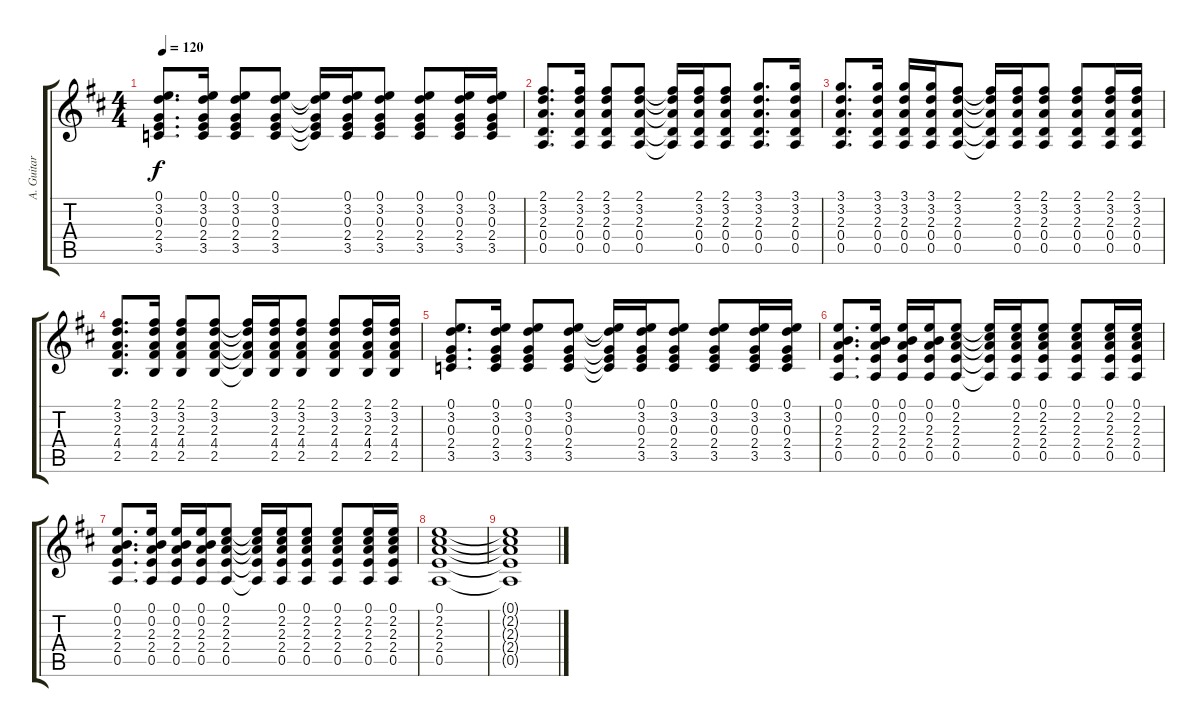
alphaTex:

\track ("A. Guitar II" "A. Guitar ") {instrument acousticguitarsteel}
\staff {score tabs}
\tuning (E4 B3 G3 D3 A2 E2) {hide}
\ts (4 4)
\tempo 120
\clef g2
\ks d
(0.1 3.2 0.3 2.4 3.5).8{d dy f} (0.1 3.2 0.3 2.4 3.5).16 (0.1 3.2 0.3 2.4 3.5).8 (0.1 3.2 0.3 2.4 3.5).8 (0.1{t} 3.2{t} 0.3{t} 2.4{t} 3.5{t}).16 (0.1 3.2 0.3 2.4 3.5).16 (0.1 3.2 0.3 2.4 3.5).8 (0.1 3.2 0.3 2.4 3.5).8 (0.1 3.2 0.3 2.4 3.5).16 (0.1 3.2 0.3 2.4 3.5).16 |
(2.1 3.2 2.3 0.4 0.5).8{d} (2.1 3.2 2.3 0.4 0.5).16 (2.1 3.2 2.3 0.4 0.5).8 (2.1 3.2 2.3 0.4 0.5).8 (2.1{t} 3.2{t} 2.3{t} 0.4{t} 0.5{t}).16 (2.1 3.2 2.3 0.4 0.5).16 (2.1 3.2 2.3 0.4 0.5).8 (3.1 3.2 2.3 0.4 0.5).8{d} (3.1 3.2 2.3 0.4 0.5).16 |
(3.1 3.2 2.3 0.4 0.5).8{d} (3.1 3.2 2.3 0.4 0.5).16 (3.1 3.2 2.3 0.4 0.5).16 (3.1 3.2 2.3 0.4 0.5).16 (2.1 3.2 2.3 0.4 0.5).8 (2.1{t} 3.2{t} 2.3{t} 0.4{t} 0.5{t}).16 (2.1 3.2 2.3 0.4 0.5).16 (2.1 3.2 2.3 0.4 0.5).8 (2.1 3.2 2.3 0.4 0.5).8 (2.1 3.2 2.3 0.4 0.5).16 (2.1 3.2 2.3 0.4 0.5).16 |
(2.1 3.2 2.3 4.4 2.5).8{d} (2.1 3.2 2.3 4.4 2.5).16 (2.1 3.2 2.3 4.4 2.5).8 (2.1 3.2 2.3 4.4 2.5).8 (2.1{t} 3.2{t} 2.3{t} 4.4{t} 2.5{t}).16 (2.1 3.2 2.3 4.4 2.5).16 (2.1 3.2 2.3 4.4 2.5).8 (2.1 3.2 2.3 4.4 2.5).8 (2.1 3.2 2.3 4.4 2.5).16 (2.1 3.2 2.3 4.4 2.5).16 |
(0.1 3.2 0.3 2.4 3.5).8{d} (0.1 3.2 0.3 2.4 3.5).16 (0.1 3.2 0.3 2.4 3.5).8 (0.1 3.2 0.3 2.4 3.5).8 (0.1{t} 3.2{t} 0.3{t} 2.4{t} 3.5{t}).16 (0.1 3.2 0.3 2.4 3.5).16 (0.1 3.2 0.3 2.4 3.5).8 (0.1 3.2 0.3 2.4 3.5).8 (0.1 3.2 0.3 2.4 3.5).16 (0.1 3.2 0.3 2.4 3.5).16 |
(0.1 0.2 2.3 2.4 0.5).8{d} (0.1 0.2 2.3 2.4 0.5).16 (0.1 0.2 2.3 2.4 0.5).16 (0.1 0.2 2.3 2.4 0.5).16 (0.1 2.2 2.3 2.4 0.5).8 (0.1{t} 2.2{t} 2.3{t} 2.4{t} 0.5{t}).16 (0.1 2.2 2.3 2.4 0.5).16 (0.1 2.2 2.3 2.4 0.5).8 (0.1 2.2 2.3 2.4 0.5).8 (0.1 2.2 2.3 2.4 0.5).16 (0.1 2.2 2.3 2.4 0.5).16 |
(0.1 0.2 2.3 2.4 0.5).8{d} (0.1 0.2 2.3 2.4 0.5).16 (0.1 0.2 2.3 2.4 0.5).16 (0.1 0.2 2.3 2.4 0.5).16 (0.1 2.2 2.3 2.4 0.5).8 (0.1{t} 2.2{t} 2.3{t} 2.4{t} 0.5{t}).16 (0.1 2.2 2.3 2.4 0.5).16 (0.1 2.2 2.3 2.4 0.5).8 (0.1 2.2 2.3 2.4 0.5).8 (0.1 2.2 2.3 2.4 0.5).16 (0.1 2.2 2.3 2.4 0.5).16 |
(0.1 2.2 2.3 2.4 0.5).1 |
(0.1{t} 2.2{t} 2.3{t} 2.4{t} 0.5{t}).1
